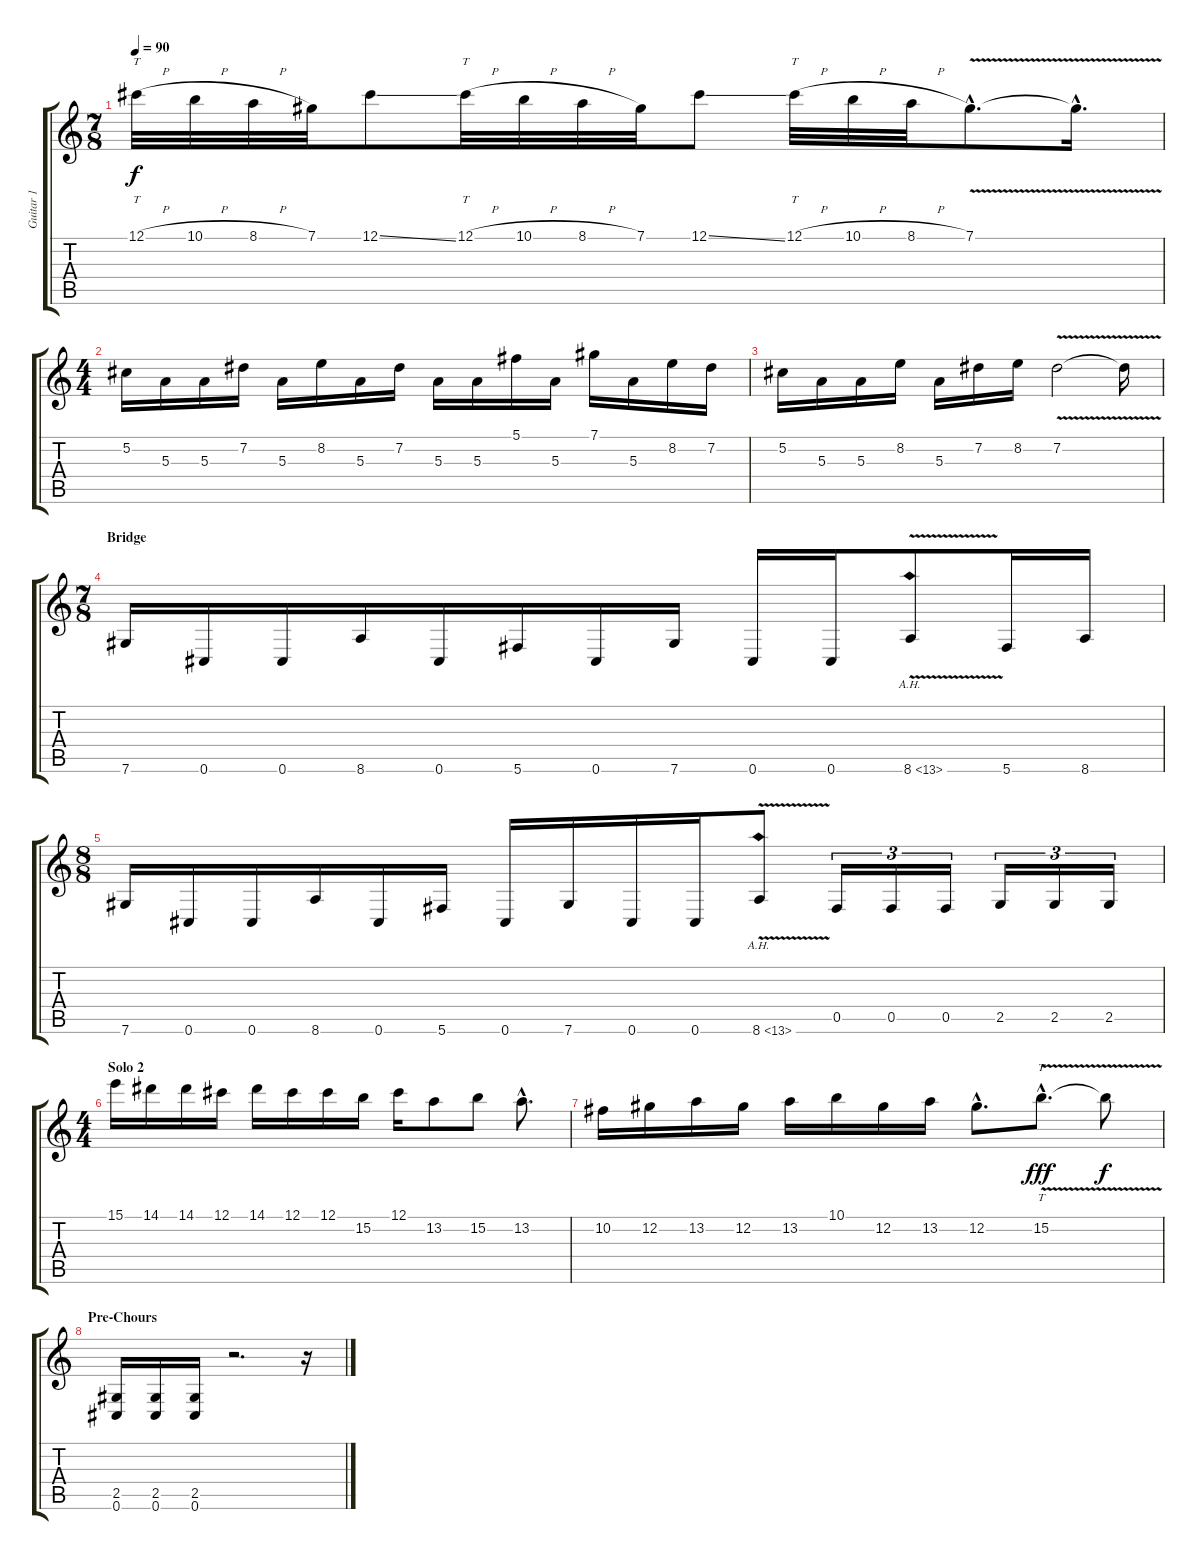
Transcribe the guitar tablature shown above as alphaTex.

\track ("Guitar 1" "Guitar 1") {instrument distortionguitar}
\staff {score tabs}
\tuning (Db4 Ab3 E3 B2 Gb2 Db2) {hide}
\ts (7 8)
\tempo 90
\clef g2
\ks c
12.1{h}.32{tt dy f} 10.1{h}.32 8.1{h}.32 7.1.32 12.1{ss}.8 12.1{h}.32{tt} 10.1{h}.32 8.1{h}.32 7.1.32 12.1{ss}.8 12.1{h}.32{tt} 10.1{h}.32 8.1{h}.32 7.1{v hac}.8{d} 7.1{hac t}.16{d} |
\ts (4 4)
5.2.16 5.3.16 5.3.16 7.2.16 5.3.16 8.2.16 5.3.16 7.2.16 5.3.16 5.3.16 5.1.16 5.3.16 7.1.16 5.3.16 8.2.16 7.2.16 |
5.2.16 5.3.16 5.3.16 8.2.16 5.3.16 7.2.16 8.2.16 7.2{v}.2 7.2{t}.16 |
\ts (7 8)
\section ("" "Bridge")
7.6.16 0.6.16 0.6.16 8.6.16 0.6.16 5.6.16 0.6.16 7.6.16 0.6.16 0.6.16 8.6{ah 5 v}.8 5.6.16 8.6.16 |
\ts (8 8)
7.6.16 0.6.16 0.6.16 8.6.16 0.6.16 5.6.16 0.6.16 7.6.16 0.6.16 0.6.16 8.6{ah 5 v}.8 0.5.16{tu (3 2)} 0.5.16{tu (3 2)} 0.5.16{tu (3 2)} 2.5.16{tu (3 2)} 2.5.16{tu (3 2)} 2.5.16{tu (3 2)} |
\ts (4 4)
\section ("" "Solo 2")
15.1.16 14.1.16 14.1.16 12.1.16 14.1.16 12.1.16 12.1.16 15.2.16 12.1.16 13.2.8 15.2.8 13.2{hac}.8{d} |
10.2.16 12.2.16 13.2.16 12.2.16 13.2.16 10.1.16 12.2.16 13.2.16 12.2{hac}.8{d} 15.2{v hac}.8{tt d dy fff} 15.2{t}.8{dy f} |
\section ("" "Pre-Chours")
(2.5 0.6).16 (2.5 0.6).16 (2.5 0.6).16 r.2{d} r.16
